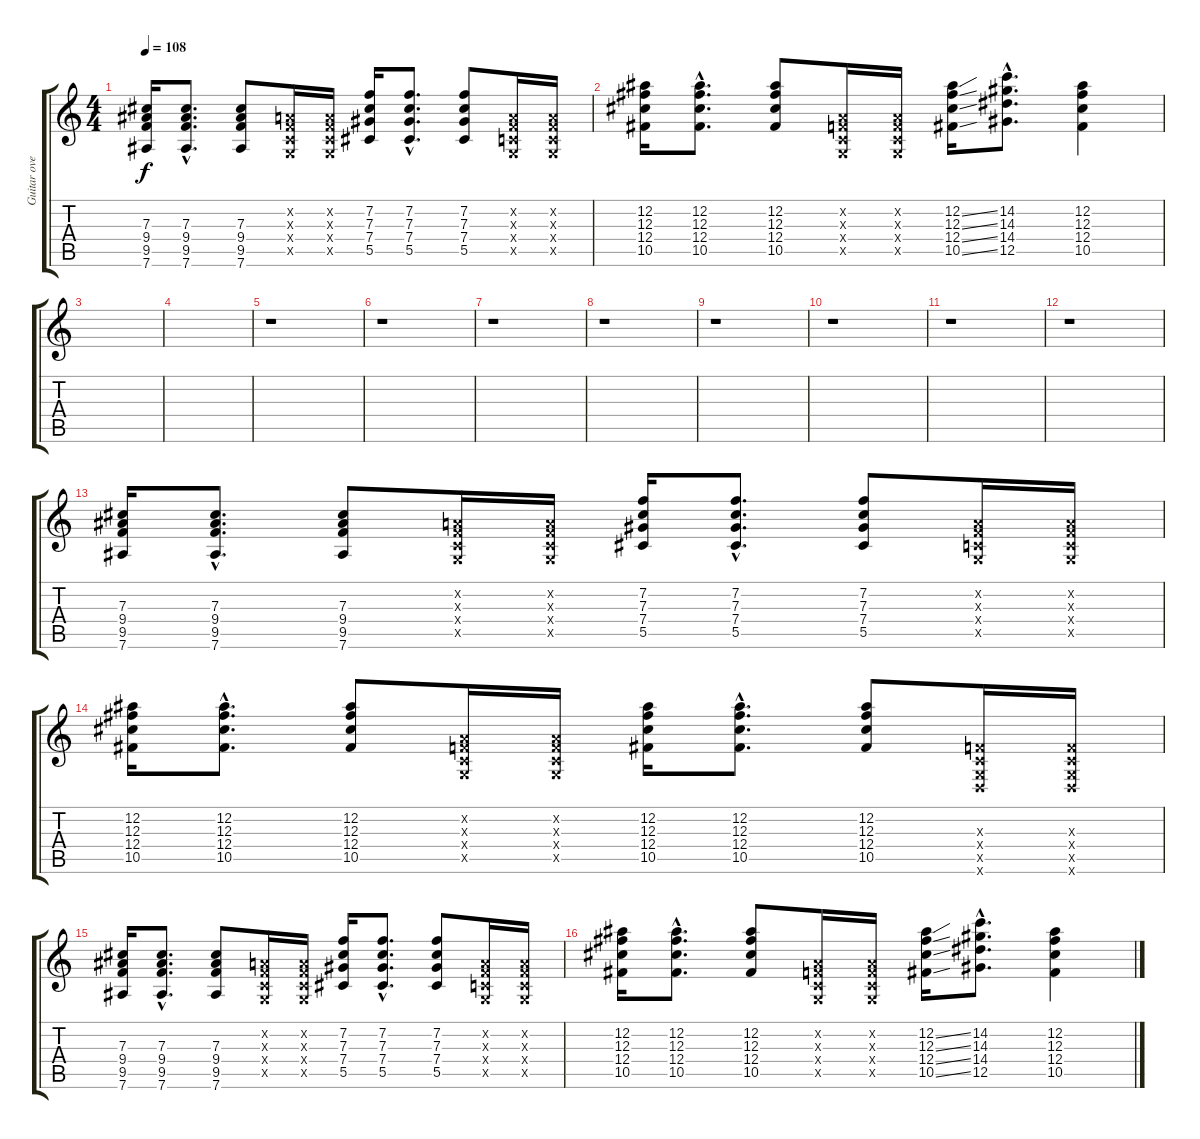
\track ("Guitar overdrive" "Guitar ove") {instrument overdrivenguitar}
\staff {score tabs}
\tuning (Eb4 Bb3 Gb3 Db3 Ab2 Eb2) {hide}
\ts (4 4)
\tempo 108
\clef g2
\ks c
(7.3 9.4 9.5 7.6).16{dy f} (7.3{hac} 9.4{hac} 9.5{hac} 7.6{hac}).8{d} (7.3 9.4 9.5 7.6).8 (-1.2{x} -1.3{x} -1.4{x} -1.5{x}).16 (-1.2{x} -1.3{x} -1.4{x} -1.5{x}).16 (7.2 7.3 7.4 5.5).16 (7.2{hac} 7.3{hac} 7.4{hac} 5.5{hac}).8{d} (7.2 7.3 7.4 5.5).8 (-1.2{x} -1.3{x} -1.4{x} -1.5{x}).16 (-1.2{x} -1.3{x} -1.4{x} -1.5{x}).16 |
(12.2 12.3 12.4 10.5).16 (12.2{hac} 12.3{hac} 12.4{hac} 10.5{hac}).8{d} (12.2 12.3 12.4 10.5).8 (-1.2{x} -1.3{x} -1.4{x} -1.5{x}).16 (-1.2{x} -1.3{x} -1.4{x} -1.5{x}).16 (12.2{ss} 12.3{ss} 12.4{ss} 10.5{ss}).16 (14.2{hac} 14.3{hac} 14.4{hac} 12.5{hac}).8{d} (12.2 12.3 12.4 10.5).4 |
|
|
r.1 |
r.1 |
r.1 |
r.1 |
r.1 |
r.1 |
r.1 |
r.1 |
(7.3 9.4 9.5 7.6).16 (7.3{hac} 9.4{hac} 9.5{hac} 7.6{hac}).8{d} (7.3 9.4 9.5 7.6).8 (-1.2{x} -1.3{x} -1.4{x} -1.5{x}).16 (-1.2{x} -1.3{x} -1.4{x} -1.5{x}).16 (7.2 7.3 7.4 5.5).16 (7.2{hac} 7.3{hac} 7.4{hac} 5.5{hac}).8{d} (7.2 7.3 7.4 5.5).8 (-1.2{x} -1.3{x} -1.4{x} -1.5{x}).16 (-1.2{x} -1.3{x} -1.4{x} -1.5{x}).16 |
(12.2 12.3 12.4 10.5).16 (12.2{hac} 12.3{hac} 12.4{hac} 10.5{hac}).8{d} (12.2 12.3 12.4 10.5).8 (-1.2{x} -1.3{x} -1.4{x} -1.5{x}).16 (-1.2{x} -1.3{x} -1.4{x} -1.5{x}).16 (12.2 12.3 12.4 10.5).16 (12.2{hac} 12.3{hac} 12.4{hac} 10.5{hac}).8{d} (12.2 12.3 12.4 10.5).8 (-1.3{x} -1.4{x} -1.5{x} -1.6{x}).16 (-1.3{x} -1.4{x} -1.5{x} -1.6{x}).16 |
(7.3 9.4 9.5 7.6).16 (7.3{hac} 9.4{hac} 9.5{hac} 7.6{hac}).8{d} (7.3 9.4 9.5 7.6).8 (-1.2{x} -1.3{x} -1.4{x} -1.5{x}).16 (-1.2{x} -1.3{x} -1.4{x} -1.5{x}).16 (7.2 7.3 7.4 5.5).16 (7.2{hac} 7.3{hac} 7.4{hac} 5.5{hac}).8{d} (7.2 7.3 7.4 5.5).8 (-1.2{x} -1.3{x} -1.4{x} -1.5{x}).16 (-1.2{x} -1.3{x} -1.4{x} -1.5{x}).16 |
(12.2 12.3 12.4 10.5).16 (12.2{hac} 12.3{hac} 12.4{hac} 10.5{hac}).8{d} (12.2 12.3 12.4 10.5).8 (-1.2{x} -1.3{x} -1.4{x} -1.5{x}).16 (-1.2{x} -1.3{x} -1.4{x} -1.5{x}).16 (12.2{ss} 12.3{ss} 12.4{ss} 10.5{ss}).16 (14.2{hac} 14.3{hac} 14.4{hac} 12.5{hac}).8{d} (12.2 12.3 12.4 10.5).4
